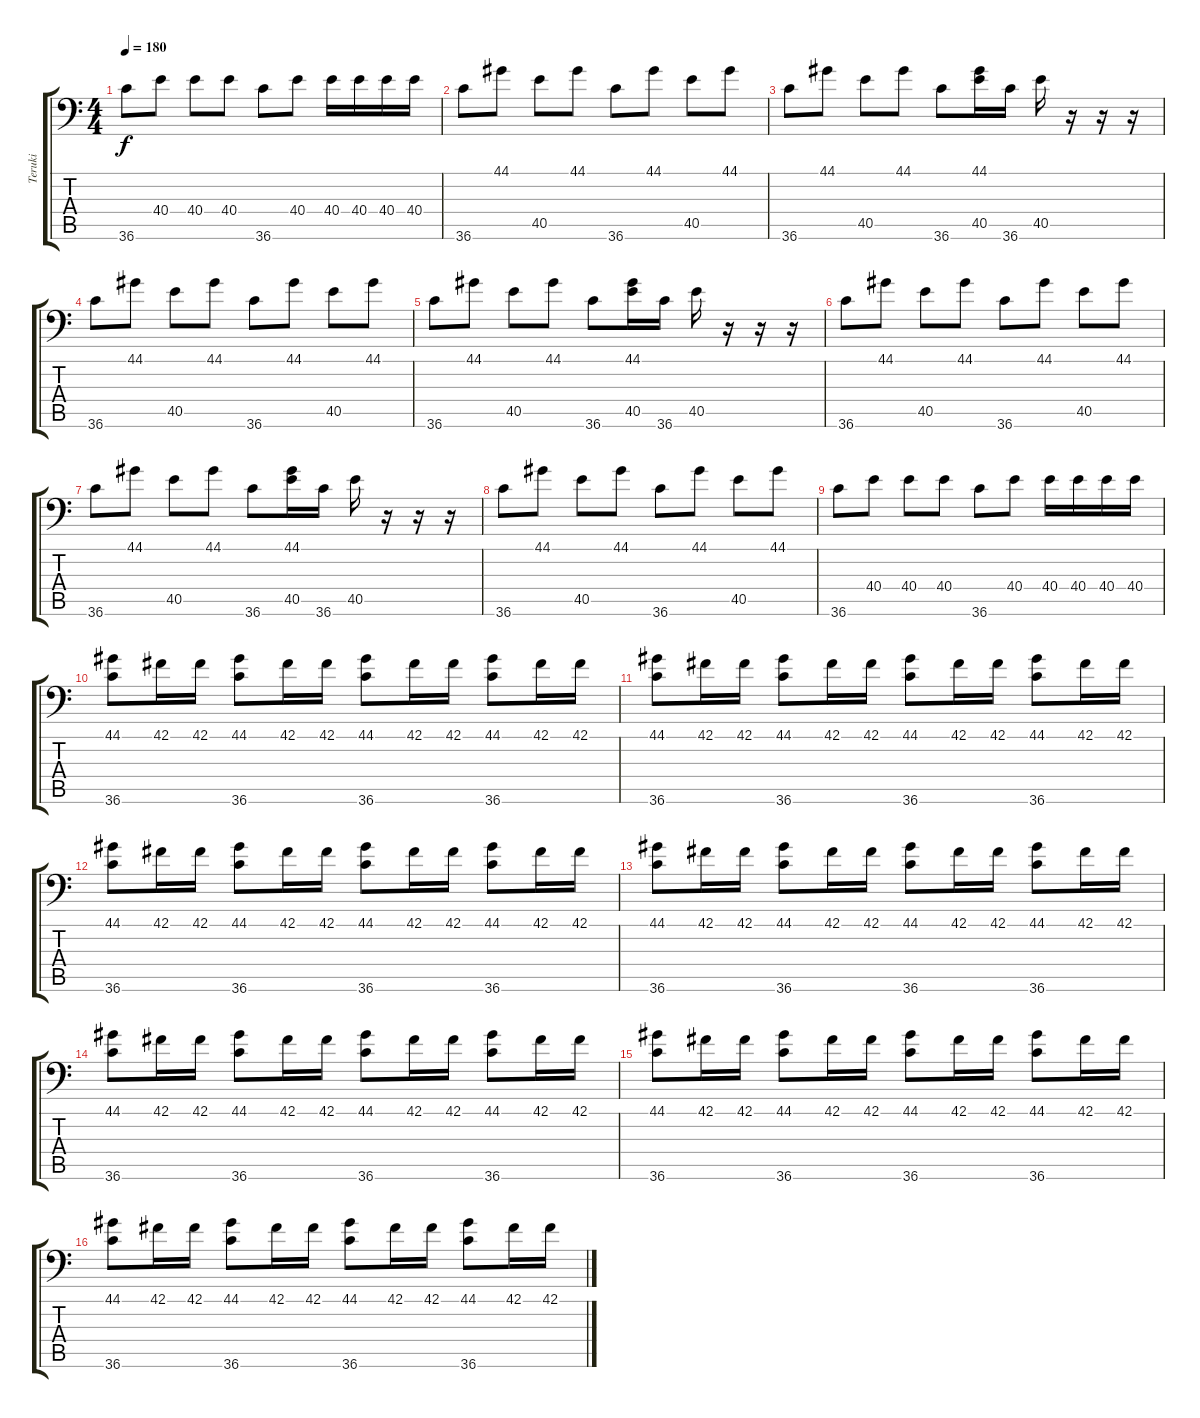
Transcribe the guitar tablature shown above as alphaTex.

\track ("Teruki" "Teruki") {instrument acousticgrandpiano}
\staff {score tabs}
\tuning (C-1 C-1 C-1 C-1 C-1 C-1) {hide}
\ts (4 4)
\tempo 180
\clef f4
\ks c
36.6.8{dy f} 40.4.8 40.4.8 40.4.8 36.6.8 40.4.8 40.4.16 40.4.16 40.4.16 40.4.16 |
36.6.8 44.1.8 40.5.8 44.1.8 36.6.8 44.1.8 40.5.8 44.1.8 |
36.6.8 44.1.8 40.5.8 44.1.8 36.6.8 (44.1 40.5).16 36.6.16 40.5.16 r.16 r.16 r.16 |
36.6.8 44.1.8 40.5.8 44.1.8 36.6.8 44.1.8 40.5.8 44.1.8 |
36.6.8 44.1.8 40.5.8 44.1.8 36.6.8 (44.1 40.5).16 36.6.16 40.5.16 r.16 r.16 r.16 |
36.6.8 44.1.8 40.5.8 44.1.8 36.6.8 44.1.8 40.5.8 44.1.8 |
36.6.8 44.1.8 40.5.8 44.1.8 36.6.8 (44.1 40.5).16 36.6.16 40.5.16 r.16 r.16 r.16 |
36.6.8 44.1.8 40.5.8 44.1.8 36.6.8 44.1.8 40.5.8 44.1.8 |
36.6.8 40.4.8 40.4.8 40.4.8 36.6.8 40.4.8 40.4.16 40.4.16 40.4.16 40.4.16 |
(44.1 36.6).8 42.1.16 42.1.16 (44.1 36.6).8 42.1.16 42.1.16 (44.1 36.6).8 42.1.16 42.1.16 (44.1 36.6).8 42.1.16 42.1.16 |
(44.1 36.6).8 42.1.16 42.1.16 (44.1 36.6).8 42.1.16 42.1.16 (44.1 36.6).8 42.1.16 42.1.16 (44.1 36.6).8 42.1.16 42.1.16 |
(44.1 36.6).8 42.1.16 42.1.16 (44.1 36.6).8 42.1.16 42.1.16 (44.1 36.6).8 42.1.16 42.1.16 (44.1 36.6).8 42.1.16 42.1.16 |
(44.1 36.6).8 42.1.16 42.1.16 (44.1 36.6).8 42.1.16 42.1.16 (44.1 36.6).8 42.1.16 42.1.16 (44.1 36.6).8 42.1.16 42.1.16 |
(44.1 36.6).8 42.1.16 42.1.16 (44.1 36.6).8 42.1.16 42.1.16 (44.1 36.6).8 42.1.16 42.1.16 (44.1 36.6).8 42.1.16 42.1.16 |
(44.1 36.6).8 42.1.16 42.1.16 (44.1 36.6).8 42.1.16 42.1.16 (44.1 36.6).8 42.1.16 42.1.16 (44.1 36.6).8 42.1.16 42.1.16 |
(44.1 36.6).8 42.1.16 42.1.16 (44.1 36.6).8 42.1.16 42.1.16 (44.1 36.6).8 42.1.16 42.1.16 (44.1 36.6).8 42.1.16 42.1.16
